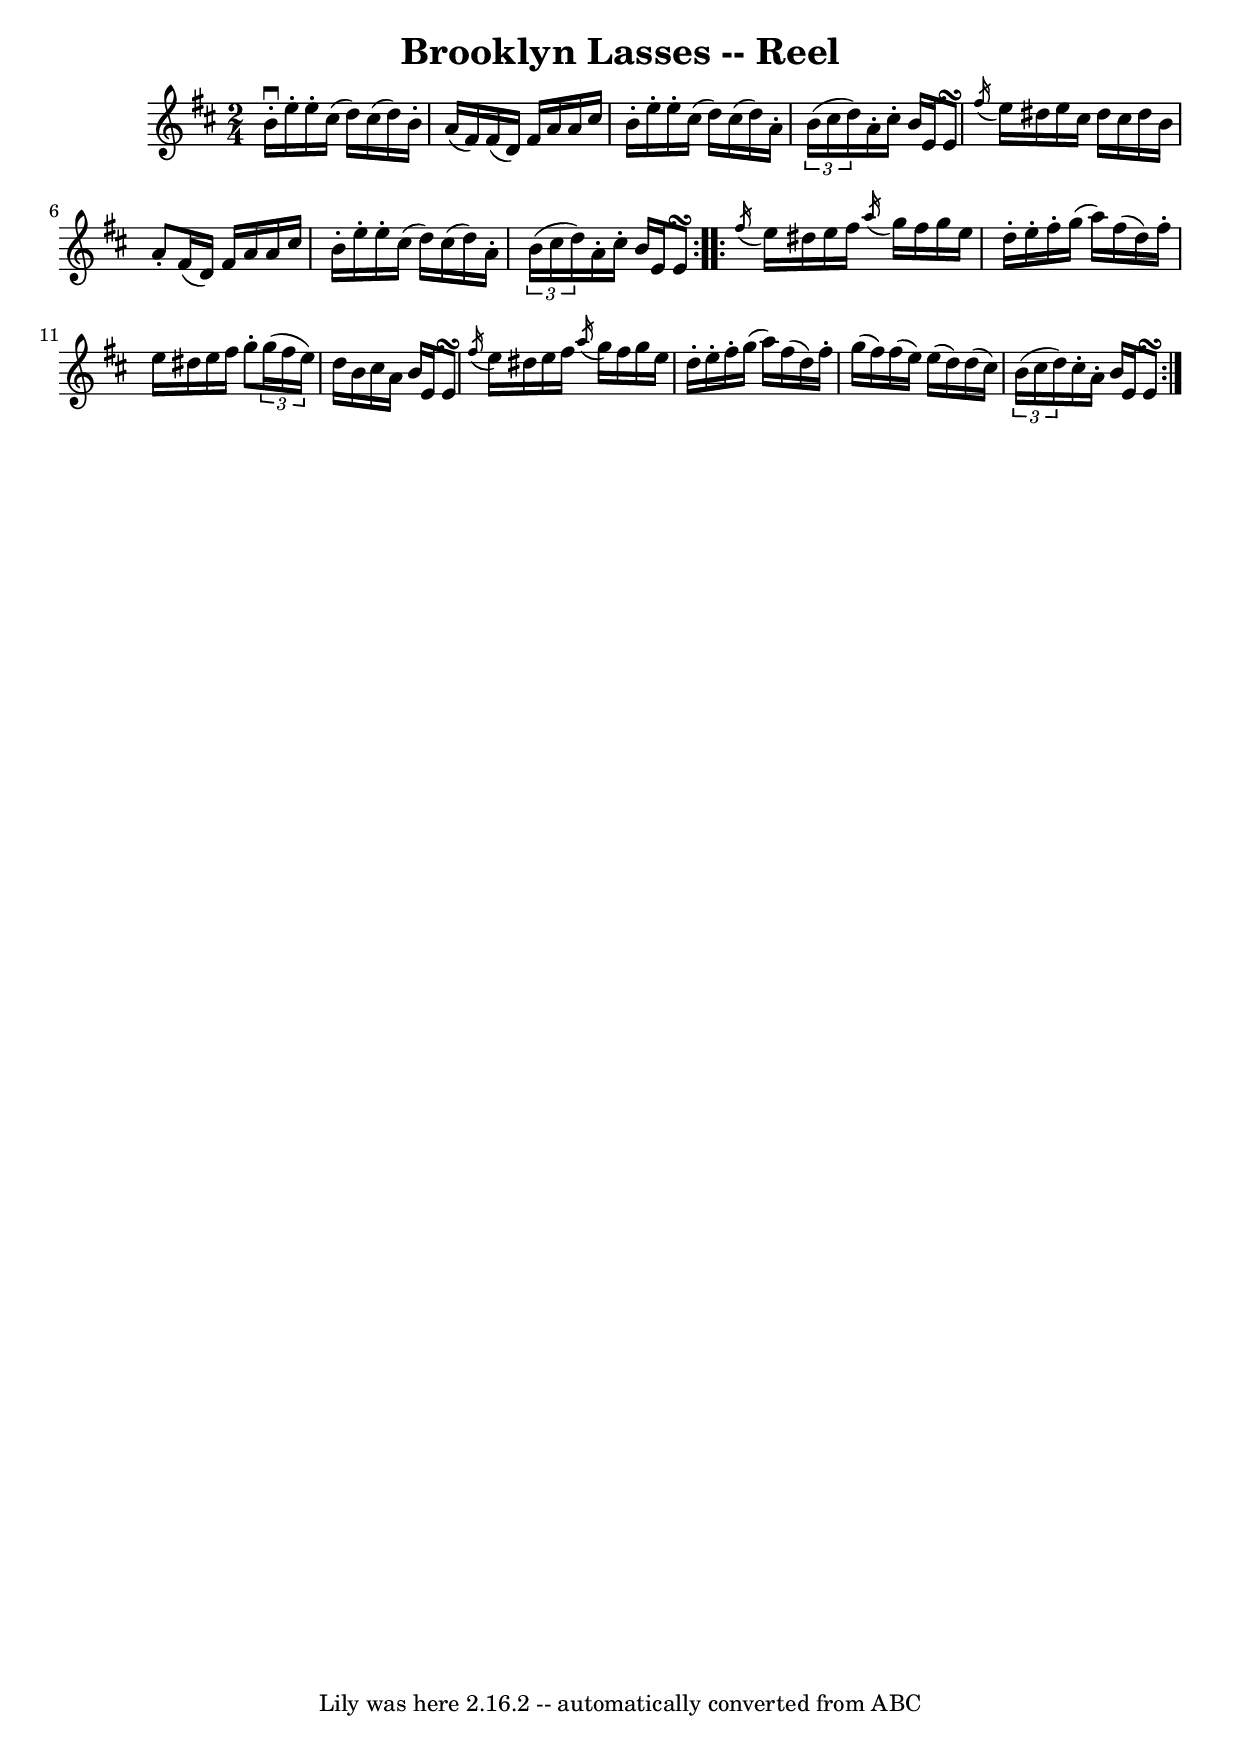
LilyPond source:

\version "2.16.2"
\include "Mammoth.ily"
\header {
  %%	%% book = "Ryan's Mammoth Collection"
  crossRefNumber = "1"
  footnotes = ""
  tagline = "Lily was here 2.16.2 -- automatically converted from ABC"
  title = "Brooklyn Lasses -- Reel"

}
voicedefault =  {



  \repeat volta 2 {

    \time 2/4

    \key e \dorian
    \override Score.SpacingSpanner #'common-shortest-duration = #(ly:make-moment 1 2)
    b'16^\downbow-. e''16-. e''16-. cis''16 (
    d''16) cis''16 (d''16) b'16-. |
    a'16 (fis'16)
    fis'16 (d'16) fis'16 a'16 a'16 cis''16  |
    b'16-.
    e''16-. e''16-. cis''16 (d''16) cis''16 (d''16) a'16-.
    |
    \times 2/3 { b'16 (cis''16 d''16) 
	       } a'16-. cis''16
    -. b'16 e'16 e'8\turn  |
    \acciaccatura { fis''16  
		  } e''16
    dis''16 e''16 cis''16 dis''16 cis''16 dis''16 b'16  |

    a'8-. fis'16 (d'16) fis'16 a'16 a'16 cis''16  |

    b'16-. e''16-. e''16-. cis''16 (d''16) cis''16 (d''16)
    a'16-. |
    \times 2/3 { b'16 (cis''16 d''16) 
	       } a'16-.
    cis''16-. b'16 e'16 e'8\turn  
  } 
  \repeat volta 2 {
    \acciaccatura {
      fis''16  
    } e''16 dis''16 e''16 fis''16  \acciaccatura { a''16  
						 } g''16
    fis''16 g''16 e''16  |
    d''16-. e''16-. fis''16-.
    g''16 (a''16) fis''16 (d''16) fis''16-. |
    e''16
    dis''16 e''16 fis''16 g''8-.   \times 2/3 { g''16 (fis''16
						e''16) 
					      } |
    d''16 b'16 cis''16 a'16 b'16 e'16 e'8
    \turn  |
    \acciaccatura { fis''16  
		  } e''16 dis''16 e''16
    fis''16  \acciaccatura { a''16  
			   } g''16 fis''16 g''16 e''16  |

    d''16-. e''16-. fis''16-. g''16 (a''16) fis''16 (d''16)
    fis''16-. |
    g''16 (fis''16) fis''16 (e''16) e''16 (
    d''16) d''16 (cis''16) |
    \times 2/3 { b'16 (cis''16
		 d''16) 
	       } cis''16-. a'16-. b'16 e'16 e'8\turn  
  }

}

\score{
  <<

    \context Staff="default"
    {
      \voicedefault
      
    }

  >>
  \layout {
    
  }
  \midi {
  }

}
